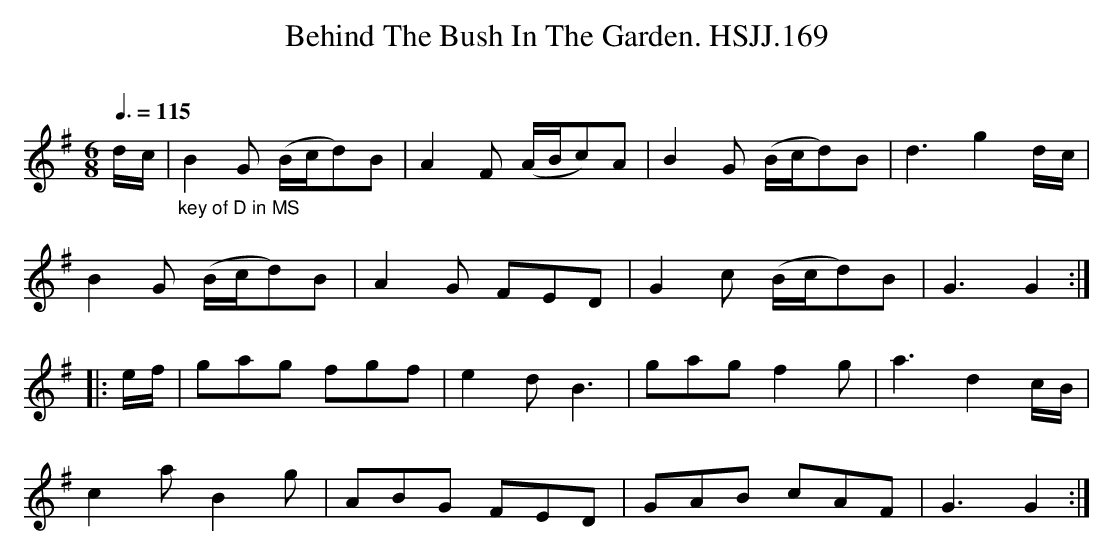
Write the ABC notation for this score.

X:1
T:Behind The Bush In The Garden. HSJJ.169
M:6/8
L:1/8
Q:3/8=115
O:
K:G
d/-c/|"_key of D in MS"B2G (B/c/d)B|A2F (A/B/c)A|\
B2G (B/c/d)B|d3g2d/-c/|
B2G (B/c/d)B|A2G FED|G2c (B/c/d)B|G3G2:|
|:e/f/|gag fgf|e2dB3|gagf2g|a3d2c/B/|
c2aB2g|ABG FED|GAB cAF|G3G2:|
